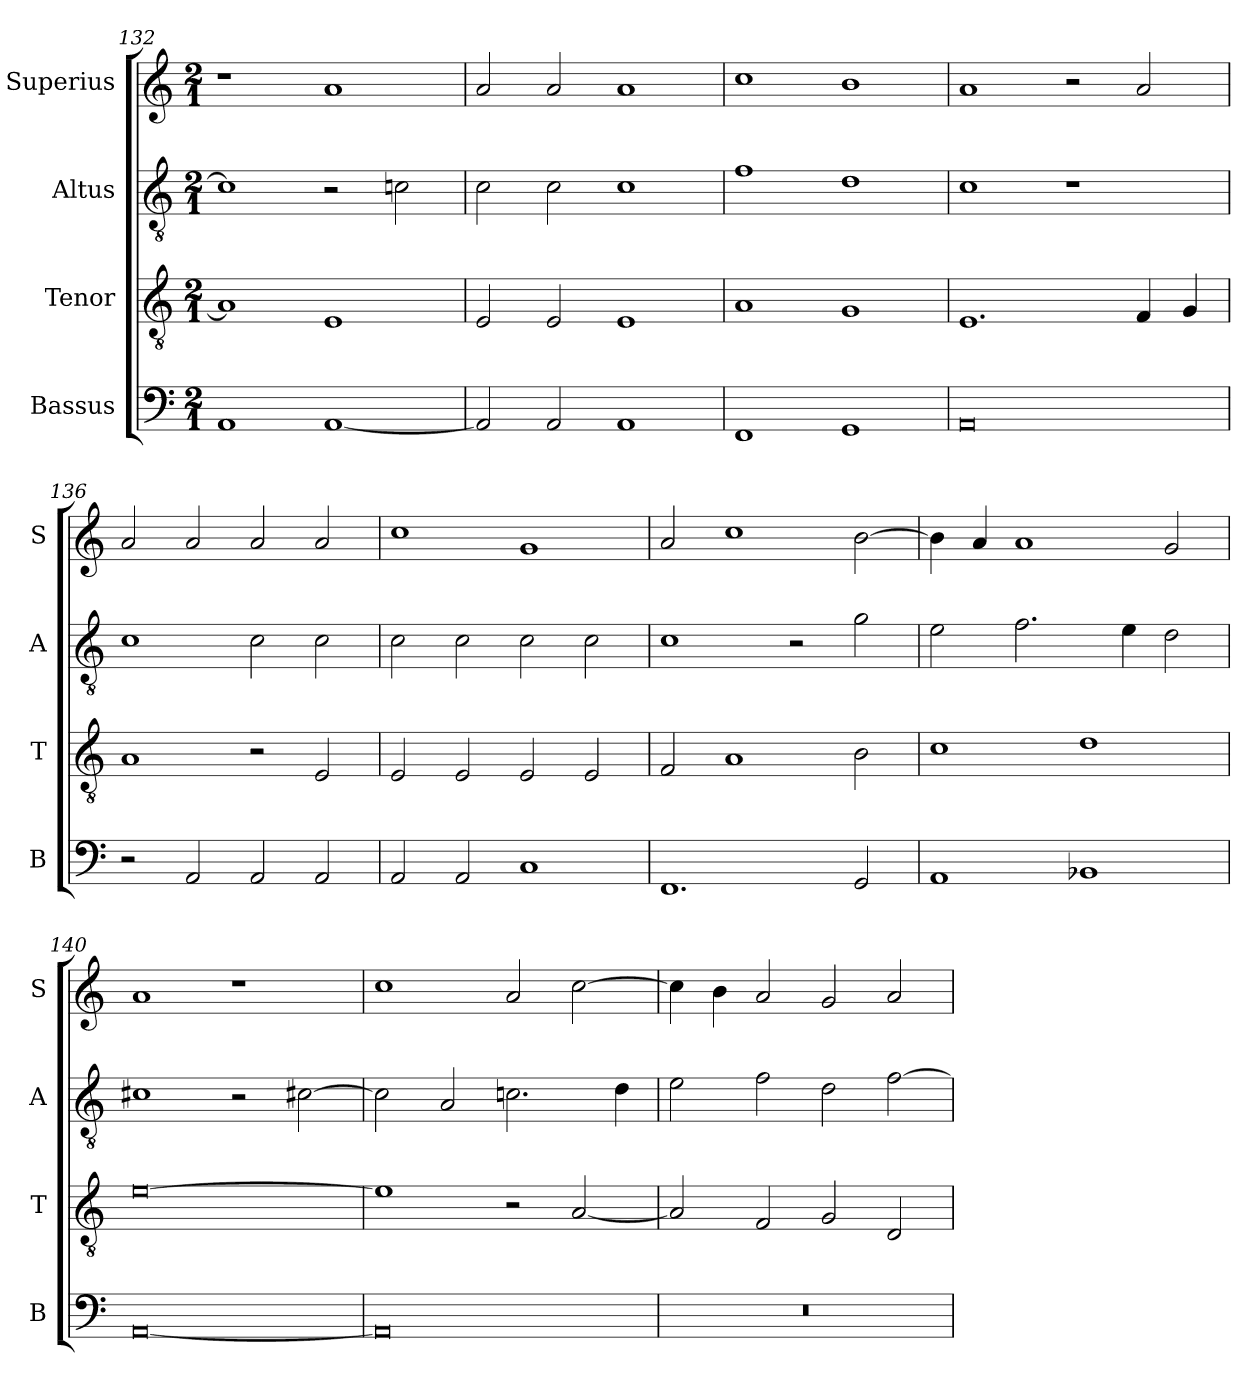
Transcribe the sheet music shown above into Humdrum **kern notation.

**kern	**kern	**kern	**kern
*part4	*part3	*part2	*part1
*staff4	*staff3	*staff2	*staff1
*I"Bassus	*I"Tenor	*I"Altus	*I"Superius
*I'B	*I'T	*I'A	*I'S
*clefF4	*clefGv2	*clefGv2	*clefG2
*k[]	*k[]	*k[]	*k[]
*C:	*C:	*C:	*C:
*M2/1	*M2/1	*M2/1	*M2/1
=132	=132	=132	=132
1AA	1A]	1c#]	1r
[1AA	1E	2r	1a
.	.	2cn	.
=133	=133	=133	=133
2AA]	2E	2c	2a
2AA	2E	2c	2a
1AA	1E	1c	1a
=134	=134	=134	=134
1FF	1A	1f	1cc
1GG	1G	1d	1b
=135	=135	=135	=135
0AA	1.E	1c	1a
.	.	1r	2r
.	4F	.	2a
.	4G	.	.
=136	=136	=136	=136
2r	1A	1c	2a
2AA	.	.	2a
2AA	2r	2c	2a
2AA	2E	2c	2a
=137	=137	=137	=137
2AA	2E	2c	1cc
2AA	2E	2c	.
1C	2E	2c	1g
.	2E	2c	.
=138	=138	=138	=138
1.FF	2F	1c	2a
.	1A	.	1cc
.	.	2r	.
2GG	2B	2g	[2b
=139	=139	=139	=139
1AA	1c	2e	4b]
.	.	.	4a
.	.	2.f	1a
1BB-X	1d	.	.
.	.	4e	.
.	.	2d	2g
=140	=140	=140	=140
[0AA	[0e	1c#X	1a
.	.	2r	1r
.	.	[2c#X	.
=141	=141	=141	=141
0AA]	1e]	2c#]	1cc
.	.	2A	.
.	2r	2.cn	2a
.	[2A	.	[2cc
.	.	4d	.
=142	=142	=142	=142
0r	2A]	2e	4cc]
.	.	.	4b
.	2F	2f	2a
.	2G	2d	2g
.	2D	[2f	2a
=	=	=	=
*-	*-	*-	*-
